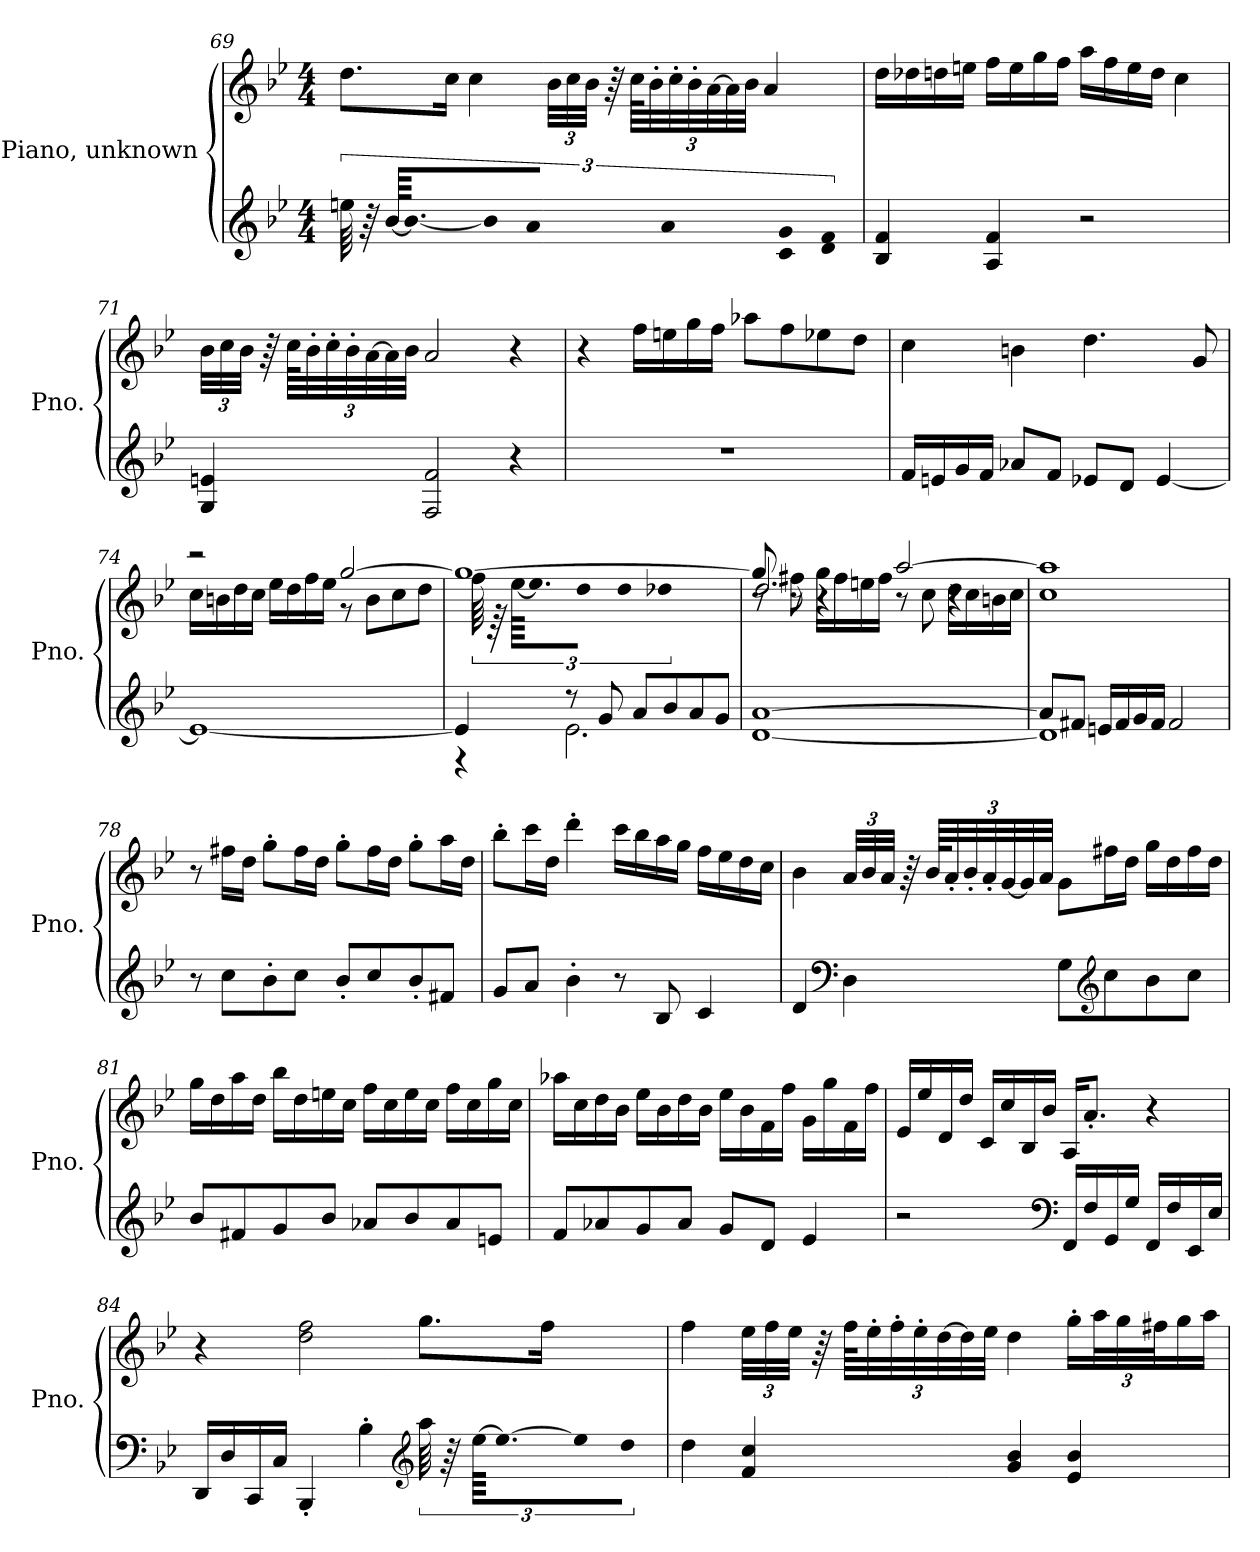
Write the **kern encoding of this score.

**kern	**kern
*part1	*part1
*staff2	*staff1
*I"Piano, unknown	*
*I'Pno.	*
!!LO:LB:g=z
*clefG2	*clefG2
*k[b-e-]	*k[b-e-]
*M4/4	*M4/4
=69	=69
96een\	8.dd\L
96r	.
[96b-/KKLL	.
16.b-/_	.
16b-/]	.
16a/JJ	16cc\Jk
4a/	4cc\
*	*Xbrackettup
4c/ 4g/	48b-\LLL
.	48cc\
.	48b-\JJJ
.	64r
.	64cc\KLLL
.	32b-'\
.	48cc'\
.	48b-'\
.	[48a\
.	32a\]
.	32b-\JJJ
4d/ 4f/	4a/
=70	=70
4B-/ 4f/	16dd\LL
.	16dd-X\
.	16ddn\
.	16een\JJ
4A/ 4f/	16ff\LL
.	16ee\
.	16gg\
.	16ff\JJ
2r	16aa\LL
.	16ff\
.	16ee\
.	16dd\JJ
.	4cc\
!!LO:LB:g=z
=71	=71
4G/ 4en/	48b-\LLL
.	48cc\
.	48b-\JJJ
.	64r
.	64cc\KLLL
.	32b-'\
.	48cc'\
.	48b-'\
.	[48a\
.	32a\]
.	32b-\JJJ
2F/ 2f/	2a/
4r	4r
=72	=72
1r	4r
.	16ff\LL
.	16een\
.	16gg\
.	16ff\JJ
.	8aa-X\L
.	8ff\
.	8ee-X\
.	8dd\J
=73	=73
16f/LL	4cc\
16en/	.
16g/	.
16f/JJ	.
8a-X/L	4bn\
8f/J	.
8e-X/L	4.dd\
8d/J	.
[4e-/	.
.	8g/
!!LO:LB:g=z
=74	=74
*	*^
1e-_	2r	16cc\LL
.	.	16bn\
.	.	16dd\
.	.	16cc\JJ
.	.	16ee-\LL
.	.	16dd\
.	.	16ff\
.	.	16ee-\JJ
.	[2gg/	8r
.	.	8b\L
.	.	8cc\
.	.	8dd\J
=75	=75	=75
*^	*	*
*	*	*	*brackettup
4e-/]	4r	1gg_	96ff\
.	.	.	96r
.	.	.	[96ee-\KKLL
.	.	.	16.ee-\J]
.	.	.	8dd\J
8r	2.e-\	.	4dd\
8g/	.	.	.
8a/L	.	.	2dd-X\
8b-/	.	.	.
8a/	.	.	.
8g/J	.	.	.
=76	=76	=76	=76
*	*	*	*^
[1a	[1d	8gg/]	8r	2.dd/
.	.	8r	8ff#X\	.
.	.	4r	16gg\LL	.
.	.	.	16ff#\	.
.	.	.	16een\	.
.	.	.	16ff#\JJ	.
.	.	[2aa/	8r	.
.	.	.	8cc\	.
.	.	.	16dd\LL	4r
.	.	.	16cc\	.
.	.	.	16bn\	.
.	.	.	16cc\JJ	.
*	*	*	*v	*v
!!LO:PB:g=z
=77	=77	=77	=77
8a/L]	1d]	1aa]	1cc
8f#X/J	.	.	.
16en/LL	.	.	.
16f#/	.	.	.
16g/	.	.	.
16f#/JJ	.	.	.
2f#/	.	.	.
*v	*v	*	*
*	*v	*v
=78	=78
8r	8r
8cc\L	16ff#X\LL
.	16dd\JJ
8b-'\	8gg'\L
8cc\J	16ff#\L
.	16dd\JJ
8b-'/L	8gg'\L
8cc/	16ff#\L
.	16dd\JJ
8b-'/	8gg'\L
8f#X/J	16aa\L
.	16dd\JJ
=79	=79
8g/L	8bb-'\L
8a/J	16ccc\L
.	16dd\JJ
4b-'\	4ddd'\
8r	16ccc\LL
.	16bb-\
8B-/	16aa\
.	16gg\JJ
4c/	16ff\LL
.	16ee-\
.	16dd\
.	16cc\JJ
!!LO:LB:g=z
=80	=80
4d/	4b-\
*clefF4	*
*	*Xbrackettup
4D\	48a/LLL
.	48b-/
.	48a/JJJ
.	64r
.	64b-/KLLL
.	32a'/
.	48b-'/
.	48a'/
.	[48g/
.	32g/]
.	32a/JJJ
8G\L	8g\L
*clefG2	*
8cc\	16ff#X\L
.	16dd\JJ
8b-\	16gg\LL
.	16dd\
8cc\J	16ff#\
.	16dd\JJ
=81	=81
8b-/L	16gg\LL
.	16dd\
8f#X/	16aa\
.	16dd\JJ
8g/	16bb-\LL
.	16dd\
8b-/J	16een\
.	16cc\JJ
8a-X/L	16ff\LL
.	16cc\
8b-/	16ee\
.	16cc\JJ
8a-/	16ff\LL
.	16cc\
8en/J	16gg\
.	16cc\JJ
!!LO:LB:g=z
=82	=82
8f/L	16aa-X\LL
.	16cc\
8a-X/	16dd\
.	16b-\JJ
8g/	16ee-\LL
.	16b-\
8a-/J	16dd\
.	16b-\JJ
8g/L	16ee-\LL
.	16b-\
8d/J	16f\
.	16ff\JJ
4e-/	16g\LL
.	16gg\
.	16f\
.	16ff\JJ
=83	=83
2r	16e-/LL
.	16ee-/
.	16d/
.	16dd/JJ
.	16c/LL
.	16cc/
.	16B-/
.	16b-/JJ
*clefF4	*
16FF/LL	16A/KL
16F/	8.a'/J
16GG/	.
16G/JJ	.
16FF/LL	4r
16F/	.
16EE-/	.
16E-/JJ	.
!!LO:LB:g=z
=84	=84
16DD/LL	4r
16D/	.
16CC/	.
16C/JJ	.
4BBB-'/	2dd\ 2ff\
4B-'\	.
*clefG2	*
96aa\	8.gg\L
96r	.
[96ee-\KKLL	.
16.ee-\_	.
16ee-\]	.
16dd\JJ	16ff\Jk
=85	=85
4dd\	4ff\
4f/ 4cc/	48ee-\LLL
.	48ff\
.	48ee-\JJJ
.	64r
.	64ff\KLLL
.	32ee-'\
.	48ff'\
.	48ee-'\
.	[48dd\
.	32dd\]
.	32ee-\JJJ
4g/ 4b-/	4dd\
4e-/ 4b-/	16gg'\LL
.	48aa\L
.	48gg\
.	48ff#X\J
.	16gg\
.	16aa\JJ
=	=
*-	*-
